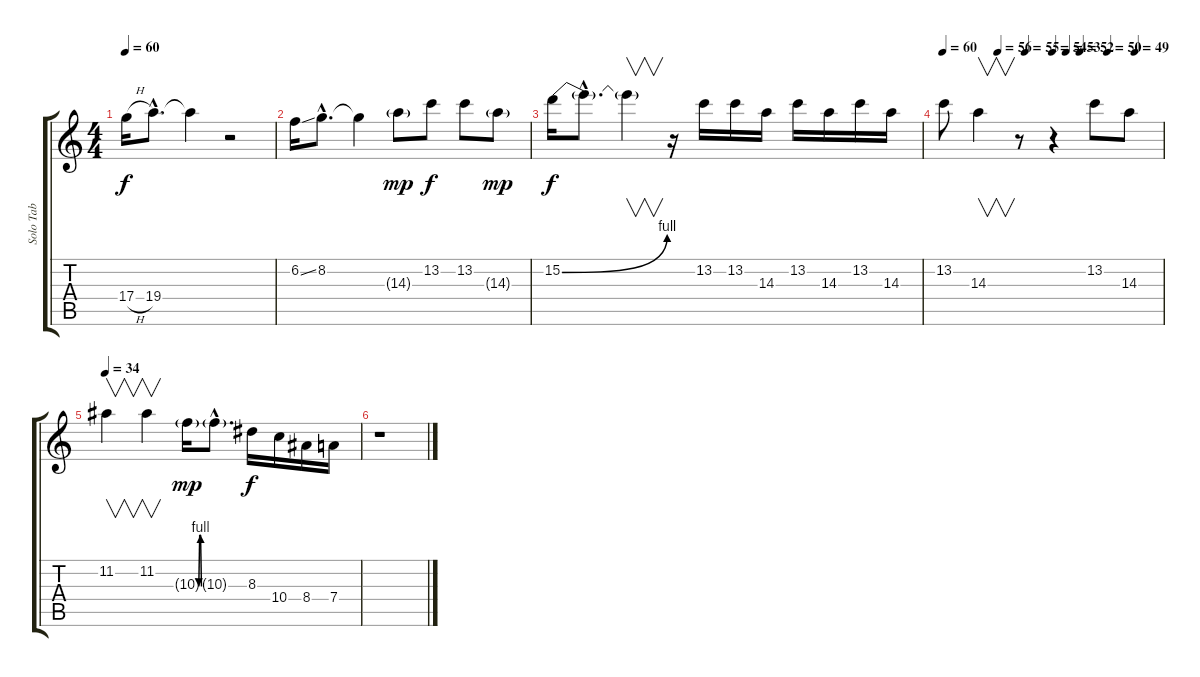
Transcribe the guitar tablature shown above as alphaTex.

\track ("Solo Tab" "Solo Tab") {instrument overdrivenguitar}
\staff {score tabs}
\tuning (E4 B3 G3 D3 A2 E2) {hide}
\ts (4 4)
\tempo 60
\clef g2
\ks c
17.4{h}.16{dy f} 19.4{hac}.8{d} 19.4{t}.4 r.2 |
6.2{ss}.16 8.2{hac}.8{d} 8.2{t}.4 14.3{g}.8{dy mp} 13.2.8{dy f} 13.2.8 14.3{g}.8{dy mp} |
15.2{be (bend 0 0 60 4)}.16{dy f} 15.2{hac t}.8{d} 15.2{t}.4{v} r.16 13.2.16 13.2.16 14.3.16 13.2.16 14.3.16 13.2.16 14.3.16 |
\tempo 60
\tempo (56 0.25)
\tempo (55 0.375)
\tempo (54 0.5)
\tempo (53 0.5625)
\tempo (52 0.625)
\tempo (50 0.75)
\tempo (49 0.875)
13.2.8 14.3.4{v} r.8 r.4 13.2.8 14.3.8 |
\tempo 34
11.2.4{v} 11.2.4{v} 10.3{be (custom 0 0 15 4 30 4 45 0 60 0) g}.16{dy mp} 10.3{g hac}.8{d} 8.3.16{dy f} 10.4.16 8.4.16 7.4.16 |
r.1
